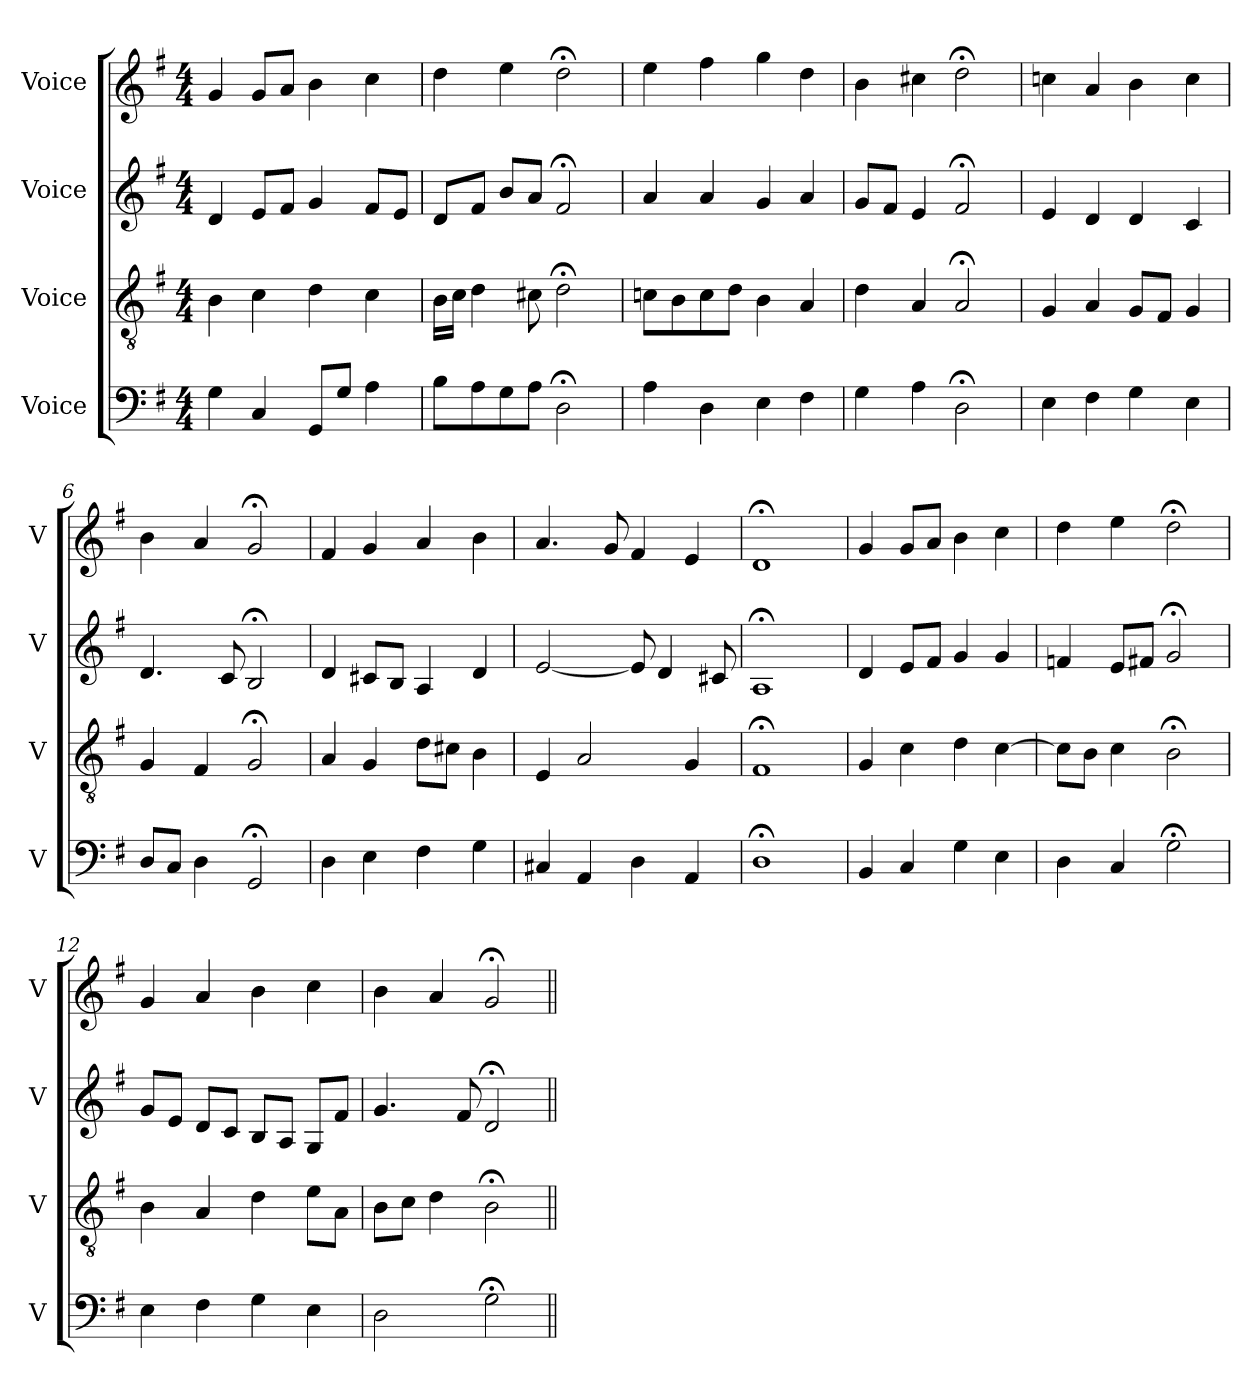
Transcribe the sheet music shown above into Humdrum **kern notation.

**kern	**kern	**kern	**kern
*part4	*part3	*part2	*part1
*staff4	*staff3	*staff2	*staff1
*I"Voice	*I"Voice	*I"Voice	*I"Voice
*I'V	*I'V	*I'V	*I'V
*clefF4	*clefGv2	*clefG2	*clefG2
*k[f#]	*k[f#]	*k[f#]	*k[f#]
*M4/4	*M4/4	*M4/4	*M4/4
*MM100	*MM100	*MM100	*MM100
=1	=1	=1	=1
4G\	4B\	4d/	4g/
4C/	4c\	8e/L	8g/L
.	.	8f#/J	8a/J
8GG/L	4d\	4g/	4b\
8G/J	.	.	.
4A\	4c\	8f#/L	4cc\
.	.	8e/J	.
=2	=2	=2	=2
8B\L	16B\LL	8d/L	4dd\
.	16c\JJ	.	.
8A\	4d\	8f#/J	.
8G\	.	8b/L	4ee\
8A\J	8c#X\	8a/J	.
2D;\	2d;\	2f#;/	2dd;\
=3	=3	=3	=3
4A\	8cn\L	4a/	4ee\
.	8B\	.	.
4D\	8c\	4a/	4ff#\
.	8d\J	.	.
4E\	4B\	4g/	4gg\
4F#\	4A/	4a/	4dd\
=4	=4	=4	=4
4G\	4d\	8g/L	4b\
.	.	8f#/J	.
4A\	4A/	4e/	4cc#X\
2D;\	2A;/	2f#;/	2dd;\
=5	=5	=5	=5
4E\	4G/	4e/	4ccn\
4F#\	4A/	4d/	4a/
4G\	8G/L	4d/	4b\
.	8F#/J	.	.
4E\	4G/	4c/	4cc\
!!LO:LB:g=z
=6	=6	=6	=6
8D/L	4G/	4.d/	4b\
8C/J	.	.	.
4D\	4F#/	.	4a/
.	.	8c/	.
2GG;/	2G;/	2B;/	2g;/
=7	=7	=7	=7
4D\	4A/	4d/	4f#/
4E\	4G/	8c#X/L	4g/
.	.	8B/J	.
4F#\	8d\L	4A/	4a/
.	8c#X\J	.	.
4G\	4B\	4d/	4b\
=8	=8	=8	=8
4C#X/	4E/	[2e/	4.a/
4AA/	2A/	.	.
.	.	.	8g/
4D\	.	8e/]	4f#/
.	.	4d/	.
4AA/	4G/	.	4e/
.	.	8c#X/	.
=9	=9	=9	=9
1D;	1F#;	1A;	1d;
=10	=10	=10	=10
4BB/	4G/	4d/	4g/
4C/	4c\	8e/L	8g/L
.	.	8f#/J	8a/J
4G\	4d\	4g/	4b\
4E\	[4c\	4g/	4cc\
!!LO:LB:g=z
=11	=11	=11	=11
4D\	8c\L]	4fn/	4dd\
.	8B\J	.	.
4C/	4c\	8e/L	4ee\
.	.	8f#X/J	.
2G;\	2B;\	2g;/	2dd;\
=12	=12	=12	=12
4E\	4B\	8g/L	4g/
.	.	8e/J	.
4F#\	4A/	8d/L	4a/
.	.	8c/J	.
4G\	4d\	8B/L	4b\
.	.	8A/J	.
4E\	8e\L	8G/L	4cc\
.	8A\J	8f#/J	.
=13	=13	=13	=13
2D\	8B\L	4.g/	4b\
.	8c\J	.	.
.	4d\	.	4a/
.	.	8f#/	.
2G;\	2B;\	2d;/	2g;/
=||	=||	=||	=||
*-	*-	*-	*-
